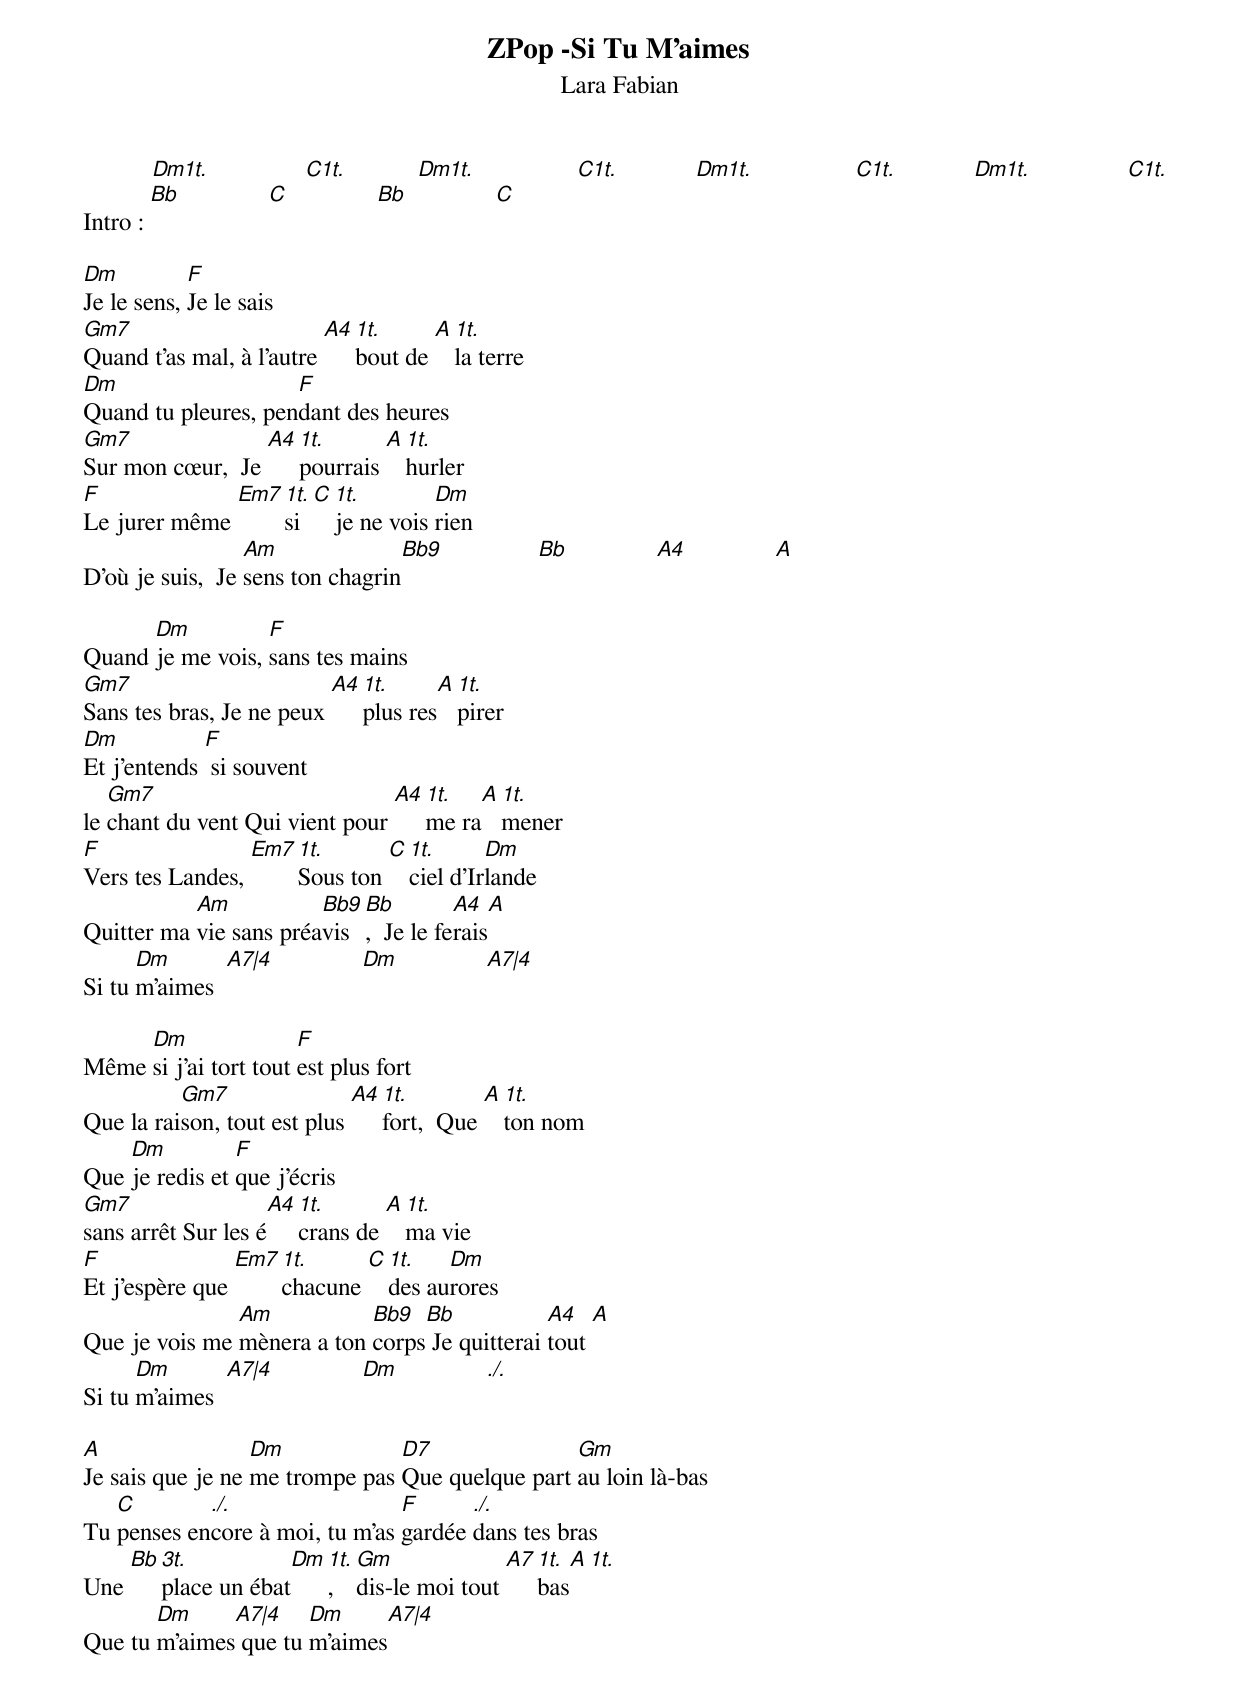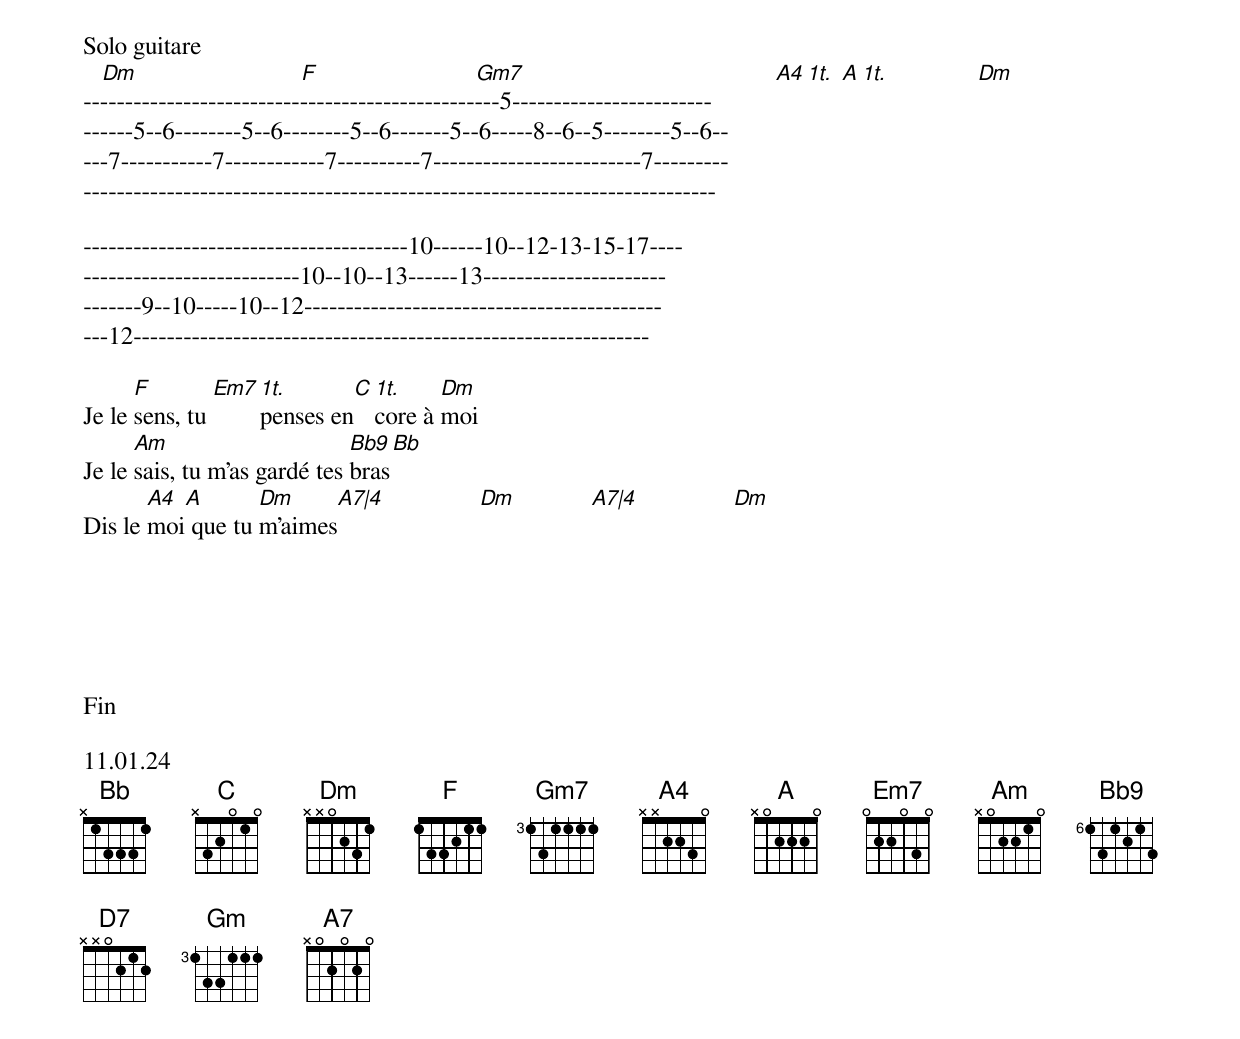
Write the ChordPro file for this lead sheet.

{title: ZPop -Si Tu M'aimes}
{subtitle: Lara Fabian}

           [Dm1t.]               [C1t.]           [Dm1t.]                [C1t.]            [Dm1t.]                [C1t.]            [Dm1t.]               [C1t.]
Intro : [Bb]              [C]              [Bb]              [C]

[Dm]Je le sens, [F]Je le sais
[Gm7]Quand t'as mal, à l'autre [A4][1t.]bout de [A][1t.]la terre
[Dm]Quand tu pleures, pen[F]dant des heures
[Gm7]Sur mon cœur,  Je [A4][1t.]pourrais [A][1t.]hurler
[F]Le jurer même [Em7][1t.]si [C][1t.]je ne vois [Dm]rien
D'où je suis,  Je [Am]sens ton chagrin[Bb9]               [Bb]              [A4]              [A]

Quand [Dm]je me vois, [F]sans tes mains
[Gm7]Sans tes bras, Je ne peux [A4][1t.]plus res[A][1t.]pirer
[Dm]Et j'entends [F] si souvent
le [Gm7]chant du vent Qui vient pour [A4][1t.]me ra[A][1t.]mener
[F]Vers tes Landes, [Em7][1t.]Sous ton [C][1t.]ciel d'Ir[Dm]lande
Quitter ma [Am]vie sans préa[Bb9]vis[Bb],  Je le fe[A4]rais[A]
Si tu [Dm]m'aimes  [A7|4]              [Dm]              [A7|4]

Même [Dm]si j'ai tort tout [F]est plus fort
Que la rai[Gm7]son, tout est plus [A4][1t.]fort,  Que [A][1t.]ton nom
Que [Dm]je redis et [F]que j'écris
[Gm7]sans arrêt Sur les é[A4][1t.]crans de [A][1t.]ma vie
[F]Et j'espère que [Em7][1t.]chacune [C][1t.]des au[Dm]rores
Que je vois me [Am]mènera a ton [Bb9]corps[Bb] Je quitterai [A4]tout [A]
Si tu [Dm]m'aimes  [A7|4]              [Dm]              [./.]

[A]Je sais que je ne [Dm]me trompe pas [D7]Que quelque part [Gm]au loin là-bas
Tu [C]penses en[./.]core à moi, tu m’as [F]gardée [./.]dans tes bras
Une [Bb][3t.]place un ébat[Dm][1t.], [Gm]dis-le moi tout [A7][1t.]bas[A][1t.]
Que tu [Dm]m’aimes[A7|4] que tu [Dm]m’aimes[A7|4]

Solo guitare
   [Dm]                          [F]                         [Gm7]                                        [A4][1t.] [A][1t.]              [Dm]
--------------------------------------------------5------------------------
------5--6--------5--6--------5--6-------5--6-----8--6--5--------5--6--
---7-----------7------------7----------7-------------------------7---------
----------------------------------------------------------------------------

---------------------------------------10------10--12-13-15-17----
--------------------------10--10--13------13----------------------
-------9--10-----10--12-------------------------------------------
---12--------------------------------------------------------------

Je le [F]sens, tu [Em7][1t.]penses en[C][1t.]core à [Dm]moi
Je le [Am]sais, tu m’as gardé tes [Bb9]bras[Bb]
Dis le [A4]moi[A] que tu [Dm]m’aimes[A7|4]               [Dm]            [A7|4]               [Dm]






Fin

11.01.24
